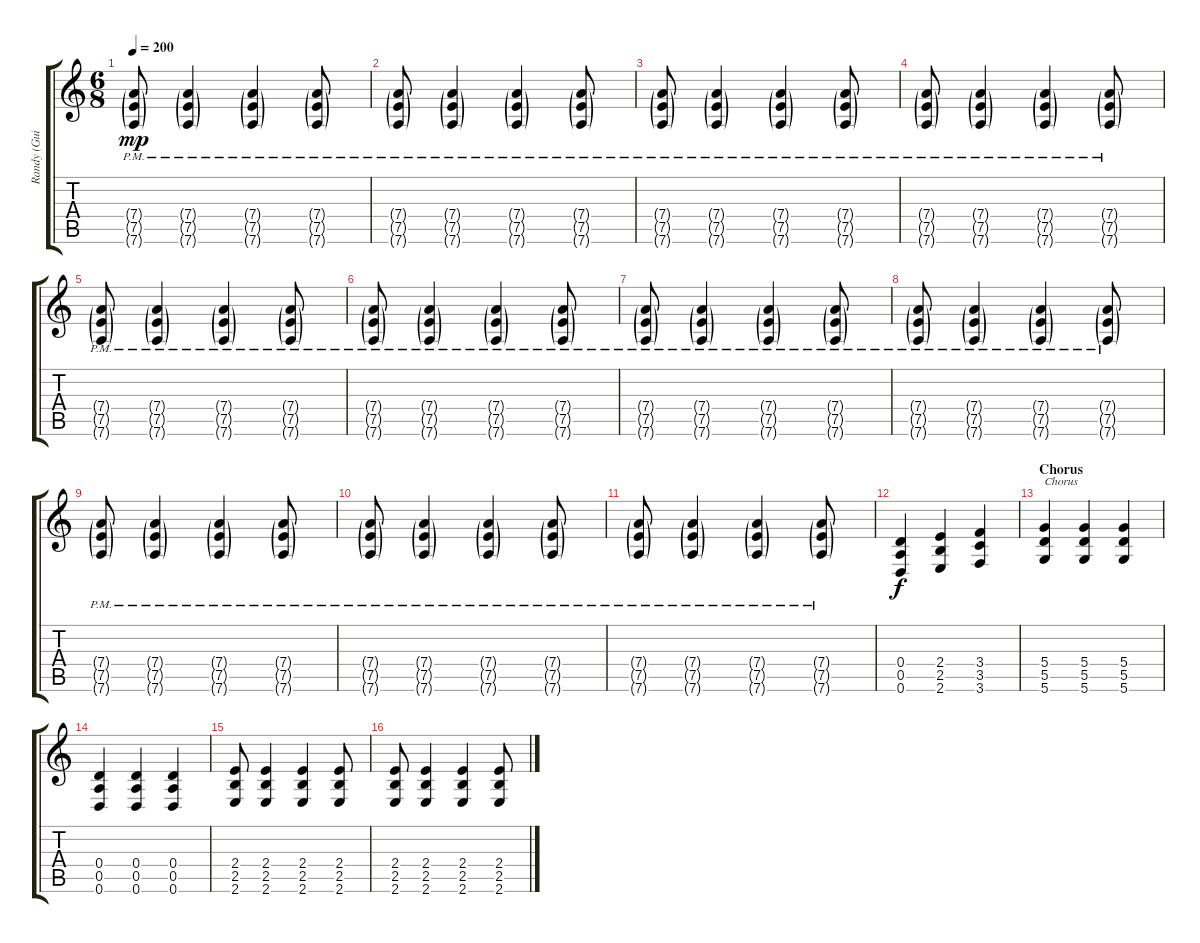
\track ("Randy (Guitar + Lyrics)" "Randy (Gui") {instrument distortionguitar}
\staff {score tabs}
\tuning (E4 B3 G3 D3 A2 D2) {hide}
\ts (6 8)
\tempo 200
\clef g2
\ks c
(7.4{g pm} 7.5{g pm} 7.6{g pm}).8{dy mp} (7.4{g pm} 7.5{g pm} 7.6{g pm}).4 (7.4{g pm} 7.5{g pm} 7.6{g pm}).4 (7.4{g pm} 7.5{g pm} 7.6{g pm}).8 |
(7.4{g pm} 7.5{g pm} 7.6{g pm}).8 (7.4{g pm} 7.5{g pm} 7.6{g pm}).4 (7.4{g pm} 7.5{g pm} 7.6{g pm}).4 (7.4{g pm} 7.5{g pm} 7.6{g pm}).8 |
(7.4{g pm} 7.5{g pm} 7.6{g pm}).8 (7.4{g pm} 7.5{g pm} 7.6{g pm}).4 (7.4{g pm} 7.5{g pm} 7.6{g pm}).4 (7.4{g pm} 7.5{g pm} 7.6{g pm}).8 |
(7.4{g pm} 7.5{g pm} 7.6{g pm}).8 (7.4{g pm} 7.5{g pm} 7.6{g pm}).4 (7.4{g pm} 7.5{g pm} 7.6{g pm}).4 (7.4{g pm} 7.5{g pm} 7.6{g pm}).8 |
(7.4{g pm} 7.5{g pm} 7.6{g pm}).8 (7.4{g pm} 7.5{g pm} 7.6{g pm}).4 (7.4{g pm} 7.5{g pm} 7.6{g pm}).4 (7.4{g pm} 7.5{g pm} 7.6{g pm}).8 |
(7.4{g pm} 7.5{g pm} 7.6{g pm}).8 (7.4{g pm} 7.5{g pm} 7.6{g pm}).4 (7.4{g pm} 7.5{g pm} 7.6{g pm}).4 (7.4{g pm} 7.5{g pm} 7.6{g pm}).8 |
(7.4{g pm} 7.5{g pm} 7.6{g pm}).8 (7.4{g pm} 7.5{g pm} 7.6{g pm}).4 (7.4{g pm} 7.5{g pm} 7.6{g pm}).4 (7.4{g pm} 7.5{g pm} 7.6{g pm}).8 |
(7.4{g pm} 7.5{g pm} 7.6{g pm}).8 (7.4{g pm} 7.5{g pm} 7.6{g pm}).4 (7.4{g pm} 7.5{g pm} 7.6{g pm}).4 (7.4{g pm} 7.5{g pm} 7.6{g pm}).8 |
(7.4{g pm} 7.5{g pm} 7.6{g pm}).8 (7.4{g pm} 7.5{g pm} 7.6{g pm}).4 (7.4{g pm} 7.5{g pm} 7.6{g pm}).4 (7.4{g pm} 7.5{g pm} 7.6{g pm}).8 |
(7.4{g pm} 7.5{g pm} 7.6{g pm}).8 (7.4{g pm} 7.5{g pm} 7.6{g pm}).4 (7.4{g pm} 7.5{g pm} 7.6{g pm}).4 (7.4{g pm} 7.5{g pm} 7.6{g pm}).8 |
(7.4{g pm} 7.5{g pm} 7.6{g pm}).8 (7.4{g pm} 7.5{g pm} 7.6{g pm}).4 (7.4{g pm} 7.5{g pm} 7.6{g pm}).4 (7.4{g pm} 7.5{g pm} 7.6{g pm}).8 |
(0.4 0.5 0.6).4{dy f} (2.4 2.5 2.6).4 (3.4 3.5 3.6).4 |
\section ("" "Chorus")
(5.4 5.5 5.6).4{txt "Chorus"} (5.4 5.5 5.6).4 (5.4 5.5 5.6).4 |
(0.4 0.5 0.6).4 (0.4 0.5 0.6).4 (0.4 0.5 0.6).4 |
(2.4 2.5 2.6).8 (2.4 2.5 2.6).4 (2.4 2.5 2.6).4 (2.4 2.5 2.6).8 |
(2.4 2.5 2.6).8 (2.4 2.5 2.6).4 (2.4 2.5 2.6).4 (2.4 2.5 2.6).8
